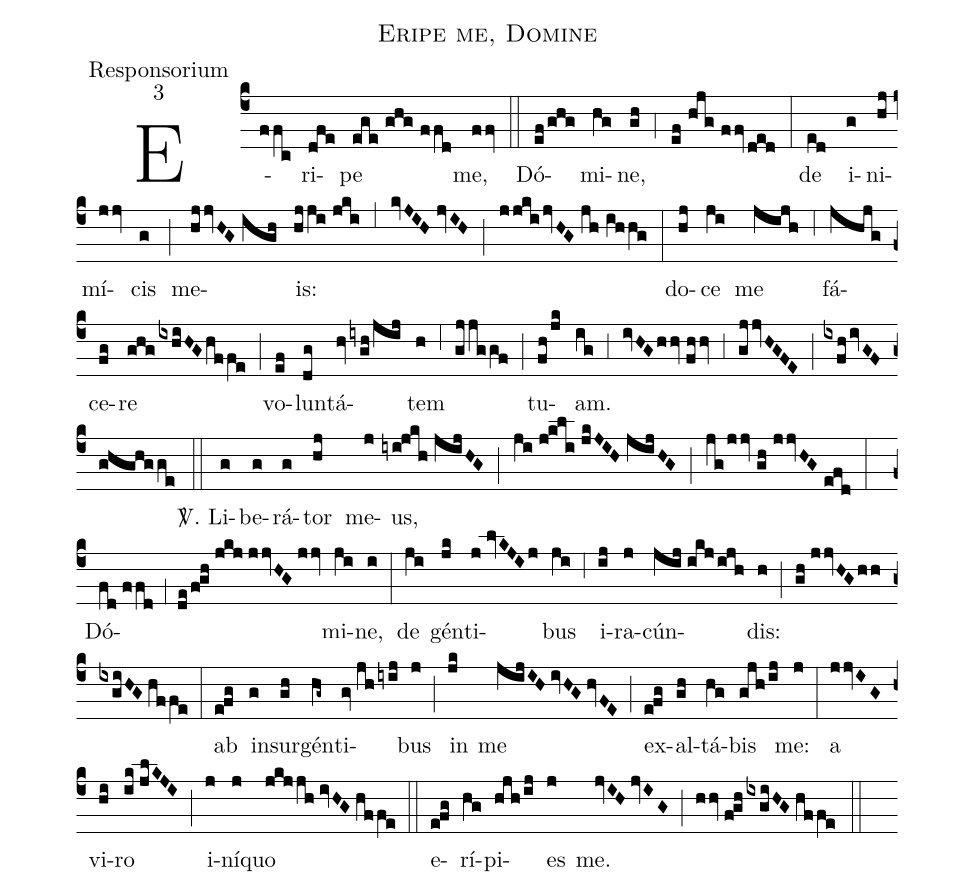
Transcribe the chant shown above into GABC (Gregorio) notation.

name:Eripe me, Domine;
office-part:Responsorium;
mode:3;
%%
(c4) E(ffc)ri(dfe)pe(ege//ghg//ffd) me,(ffv) (::)
Dó(ef/ghg)mi(hg)ne,(gh) (,4) (ef//hjg//ffv/ded) (:)
de(ed) i(g)ni(hj)mí(jjv)cis(g) (;) me(hjjvHG//igh)is:(hjji//jki) (,5) (kvJIH//jvIH) (;) (jjki/jvHG//jh//ihhg) (:)
do(hj)ce(ji) me(jijh) (,6) fá(jhjg)ce(fg)re(ghg/ixhiHG/hffe) (;) vo(ef)lun(dg)tá(hv/iygh/jij)tem(h) (,6) (gjjggf) (;) tu(fh/jk)am.(ig) (,3) (ivHG/hhv//fhhv) (,3) (gjjvHGFE) (;) (ixfh/ivGF//ghghgge) (::)

<sp>V/</sp>. Li(g)be(g)rá(g)tor(hj) me(j)us,(iyi!jkh//jijHG) (;) (ji//j!kli//jkJIH//jijHG) (;) (jg/jjv//gh//jjvHG//efd) (:)
Dó(fd//ffd;1de/f!gh//jkj//jjvHG//jjv)mi(ji)ne,(i) (:)
de(ji) gén(jk)ti(j//lvKJIj)bus(ji) (,6) i(ij)ra(j)cún(jij//ikj/ijh)dis:(h) (;) (gh//jjvHG/hh/ixgiHG//hffe) (:)
ab(e!fg) in(g)sur(gh)gén(hg~)ti(gv//jh/iyij)bus(j) (;) in(jk) me(jijIH//ivHG//hvFE) (;) ex(e!fg)al(gh)tá(hg)bis(gjh/ij) me:(j) (:)
a(jjvIG) vi(hi)ro(ik//jlKJI) (;) i(j)ní(j)quo(jkjjh//ivHG//hffe) (::)
e(e!fg)rí(hg)pi(hjh/ij)es(j) me.(jvIH//jvIG) (;) (hhv//f!gh/ixgiHG//hffe) (::)
